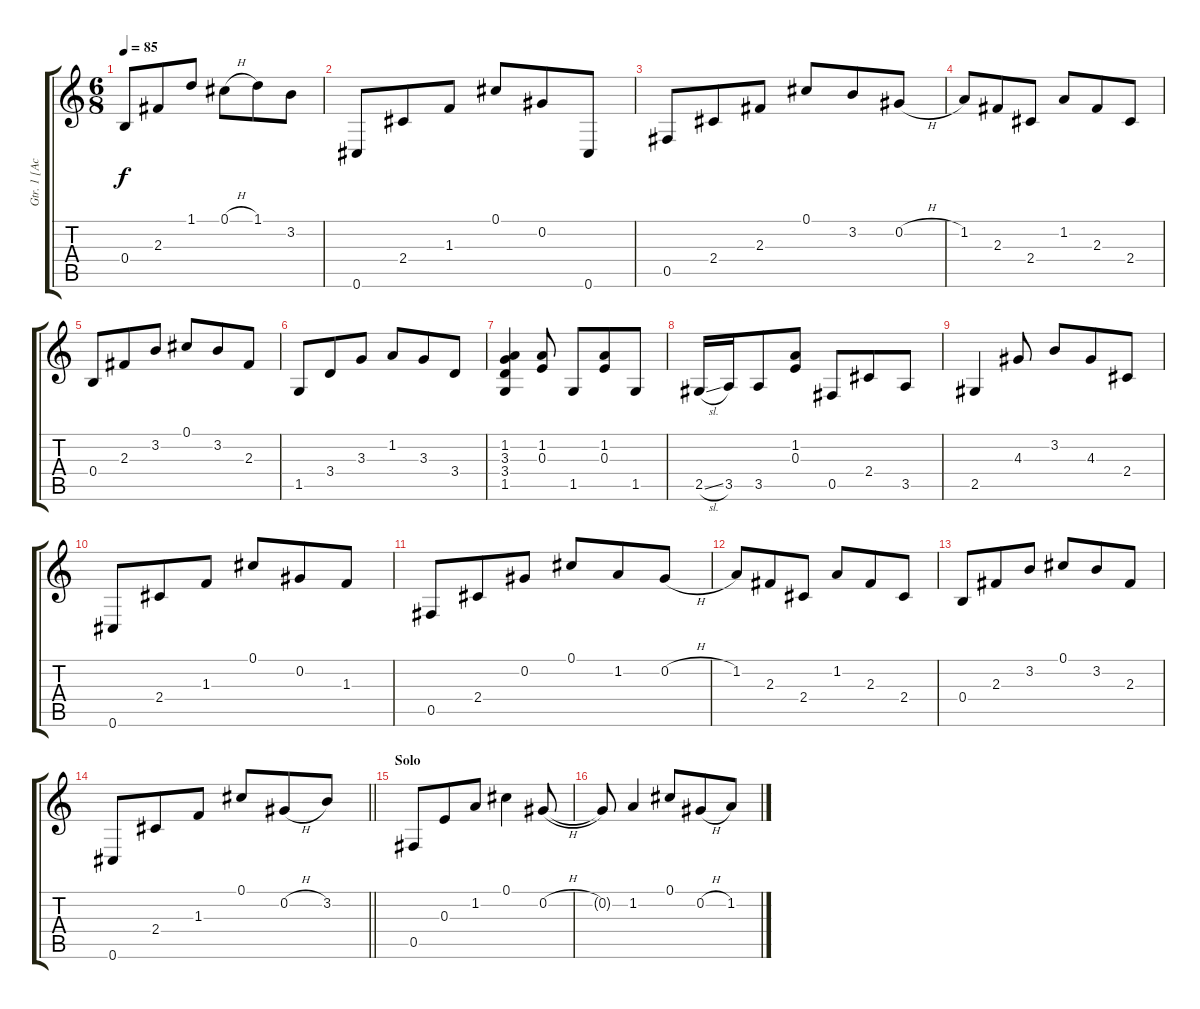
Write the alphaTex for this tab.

\track ("Gtr. 1 [Acoust]" "Gtr. 1 [Ac") {instrument acousticguitarsteel}
\staff {score tabs}
\tuning (Db4 Ab3 E3 B2 Gb2 Db2) {hide}
\ts (6 8)
\tempo 85
\clef g2
\ks c
0.4.8{dy f} 2.3.8 1.1.8 0.1{h}.8 1.1.8 3.2.8 |
0.6.8 2.4.8 1.3.8 0.1.8 0.2.8 0.6.8 |
0.5.8 2.4.8 2.3.8 0.1.8 3.2.8 0.2{h}.8 |
1.2.8 2.3.8 2.4.8 1.2.8 2.3.8 2.4.8 |
0.4.8 2.3.8 3.2.8 0.1.8 3.2.8 2.3.8 |
1.5.8 3.4.8 3.3.8 1.2.8 3.3.8 3.4.8 |
(1.2 3.3 3.4 1.5).4 (1.2 0.3).8 1.5.8 (1.2 0.3).8 1.5.8 |
2.5{sl}.16 3.5.16 3.5.8 (1.2 0.3).8 0.5.8 2.4.8 3.5.8 |
2.5.4 4.3.8 3.2.8 4.3.8 2.4.8 |
0.6.8 2.4.8 1.3.8 0.1.8 0.2.8 1.3.8 |
0.5.8 2.4.8 0.2.8 0.1.8 1.2.8 0.2{h}.8 |
1.2.8 2.3.8 2.4.8 1.2.8 2.3.8 2.4.8 |
0.4.8 2.3.8 3.2.8 0.1.8 3.2.8 2.3.8 |
\barLineRight lightlight
0.6.8 2.4.8 1.3.8 0.1.8 0.2{h}.8 3.2.8 |
\section ("" "Solo")
0.5.8 0.3.8 1.2.8 0.1.4 0.2{h}.8 |
0.2{t}.8 1.2.4 0.1.8 0.2{h}.8 1.2.8
